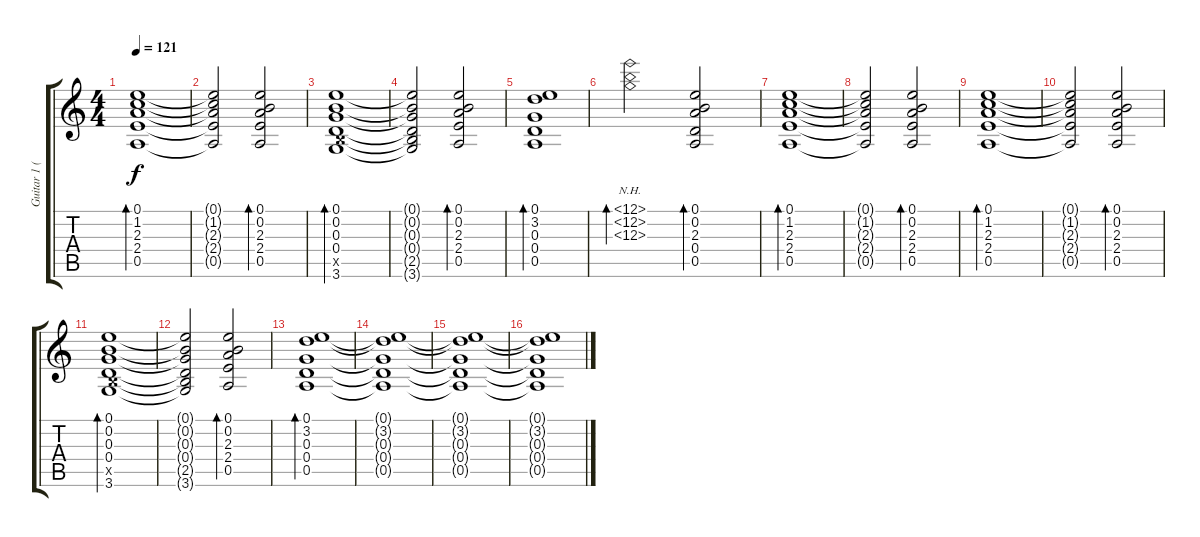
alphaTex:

\track ("Guitar 1 (Clean)" "Guitar 1 (") {instrument electricguitarjazz}
\staff {score tabs}
\tuning (E4 B3 G3 D3 A2 E2) {hide}
\ts (4 4)
\tempo 121
\clef g2
\ks c
(0.1 1.2 2.3 2.4 0.5).1{bd 120 dy f} |
(0.1{t} 1.2{t} 2.3{t} 2.4{t} 0.5{t}).2 (0.1 0.2 2.3 2.4 0.5).2{bd 120} |
(0.1 0.2 0.3 0.4 2.5{x} 3.6).1{bd 120} |
(0.1{t} 0.2{t} 0.3{t} 0.4{t} 2.5{t} 3.6{t}).2 (0.1 0.2 2.3 2.4 0.5).2{bd 120} |
(0.1 3.2 0.3 0.4 0.5).1{bd 120} |
(12.1{nh} 12.2{nh} 12.3{nh}).2{bd 480} (0.1 0.2 2.3 0.4 0.5).2{bd 120} |
(0.1 1.2 2.3 2.4 0.5).1{bd 120} |
(0.1{t} 1.2{t} 2.3{t} 2.4{t} 0.5{t}).2 (0.1 0.2 2.3 2.4 0.5).2{bd 120} |
(0.1 1.2 2.3 2.4 0.5).1{bd 120} |
(0.1{t} 1.2{t} 2.3{t} 2.4{t} 0.5{t}).2 (0.1 0.2 2.3 2.4 0.5).2{bd 120} |
(0.1 0.2 0.3 0.4 2.5{x} 3.6).1{bd 120} |
(0.1{t} 0.2{t} 0.3{t} 0.4{t} 2.5{t} 3.6{t}).2 (0.1 0.2 2.3 2.4 0.5).2{bd 120} |
(0.1 3.2 0.3 0.4 0.5).1{bd 120} |
(0.1{t} 3.2{t} 0.3{t} 0.4{t} 0.5{t}).1 |
(0.1{t} 3.2{t} 0.3{t} 0.4{t} 0.5{t}).1 |
(0.1{t} 3.2{t} 0.3{t} 0.4{t} 0.5{t}).1
